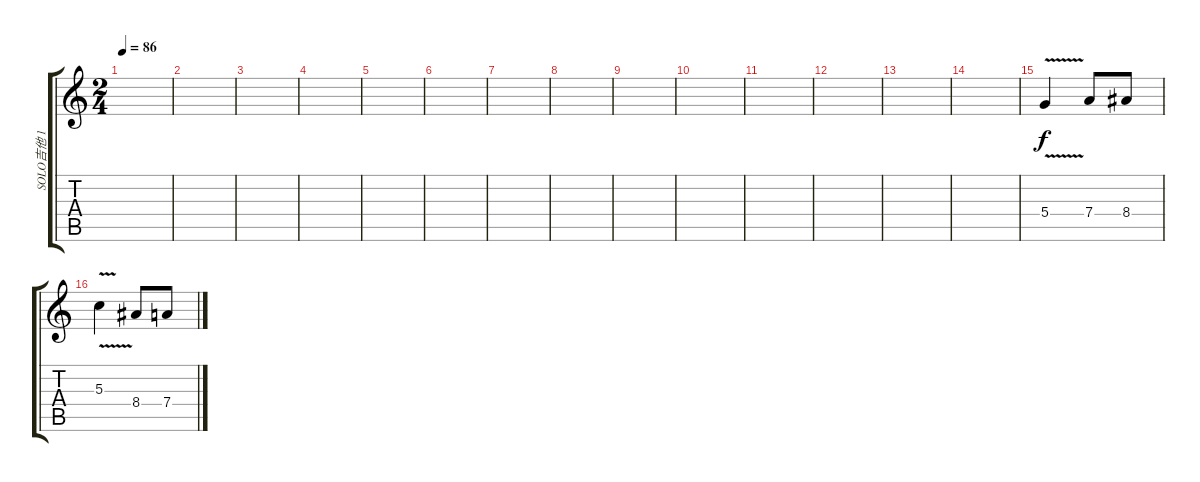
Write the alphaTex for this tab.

\track ("SOLO吉他 1" "SOLO吉他 1") {instrument distortionguitar}
\staff {score tabs}
\tuning (E4 B3 G3 D3 A2 E2) {hide}
\ts (2 4)
\tempo 86
\clef g2
\ks c
|
|
|
|
|
|
|
|
|
|
|
|
|
|
5.4{v}.4{volume 12} 7.4.8 8.4.8 |
5.3{v}.4 8.4.8 7.4.8
